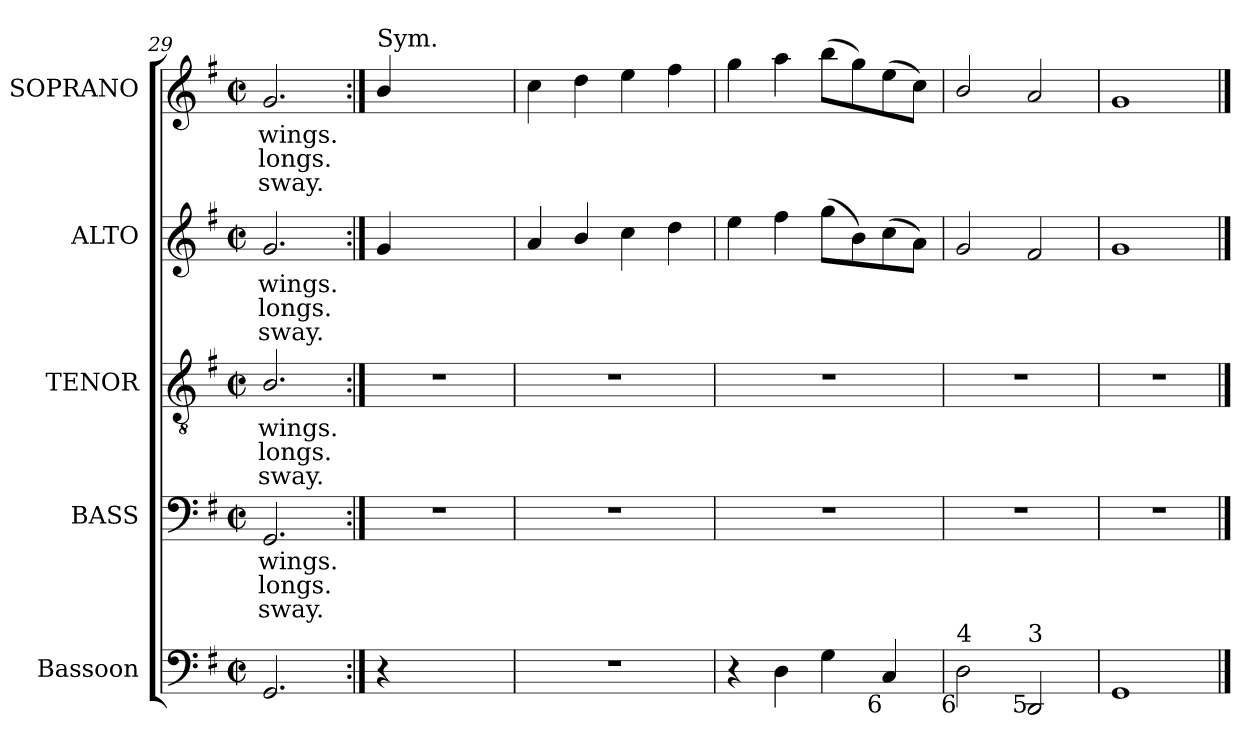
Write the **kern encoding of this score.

**kern	**kern	**text	**text	**text	**kern	**text	**text	**text	**kern	**text	**text	**text	**kern	**text	**text	**text
*part5	*part4	*part4	*part4	*part4	*part3	*part3	*part3	*part3	*part2	*part2	*part2	*part2	*part1	*part1	*part1	*part1
*staff5	*staff4	*staff4	*staff4	*staff4	*staff3	*staff3	*staff3	*staff3	*staff2	*staff2	*staff2	*staff2	*staff1	*staff1	*staff1	*staff1
*I"Bassoon	*I"BASS	*	*	*	*I"TENOR	*	*	*	*I"ALTO	*	*	*	*I"SOPRANO	*	*	*
*I'Bsn.	*I'B.	*	*	*	*I'T.	*	*	*	*I'A.	*	*	*	*I'S.	*	*	*
*clefF4	*clefF4	*	*	*	*clefGv2	*	*	*	*clefG2	*	*	*	*clefG2	*	*	*
*	*	*	*	*	*ITrd7c12	*	*	*	*	*	*	*	*	*	*	*
*k[f#]	*k[f#]	*	*	*	*k[f#]	*	*	*	*k[f#]	*	*	*	*k[f#]	*	*	*
*G:	*G:	*	*	*	*G:	*	*	*	*G:	*	*	*	*G:	*	*	*
*M2/2	*M2/2	*	*	*	*M2/2	*	*	*	*M2/2	*	*	*	*M2/2	*	*	*
*met(c|)	*met(c|)	*	*	*	*met(c|)	*	*	*	*met(c|)	*	*	*	*met(c|)	*	*	*
=29	=29	=29	=29	=29	=29	=29	=29	=29	=29	=29	=29	=29	=29	=29	=29	=29
!	!	!LO:LY:b:color=#000000	!LO:LY:b:color=#000000	!LO:LY:b:color=#000000	!	!	!	!	!	!	!	!	!	!	!	!
!	!	!	!	!	!	!LO:LY:b:color=#000000	!LO:LY:b:color=#000000	!LO:LY:b:color=#000000	!	!	!	!	!	!	!	!
!	!	!	!	!	!	!	!	!	!	!LO:LY:b:color=#000000	!LO:LY:b:color=#000000	!LO:LY:b:color=#000000	!	!	!	!
!	!	!	!	!	!	!	!	!	!	!	!	!	!	!LO:LY:b:color=#000000	!LO:LY:b:color=#000000	!LO:LY:b:color=#000000
2.GGi/	2.GGi/	wings.	-longs.	sway.	2.BBi/	wings.	-longs.	sway.	2.gi/	wings.	-longs.	sway.	2.gi/	wings.	-longs.	sway.
!!LO:LB:g=z
=30:|!	=30:|!	=30:|!	=30:|!	=30:|!	=30:|!	=30:|!	=30:|!	=30:|!	=30:|!	=30:|!	=30:|!	=30:|!	=30:|!	=30:|!	=30:|!	=30:|!
!	!	!	!	!	!	!	!	!	!	!	!	!	!LO:TX:a:t=Sym.	!	!	!
!	!LO:N:vis=1	!	!	!	!LO:N:vis=1	!	!	!	!	!	!	!	!	!	!	!
4r	1r	.	.	.	1r	.	.	.	4gi/	.	.	.	4bi/	.	.	.
2.ryy	.	.	.	.	.	.	.	.	2.ryy	.	.	.	2.ryy	.	.	.
=31	=31	=31	=31	=31	=31	=31	=31	=31	=31	=31	=31	=31	=31	=31	=31	=31
1r	1r	.	.	.	1r	.	.	.	4ai/	.	.	.	4cci\	.	.	.
.	.	.	.	.	.	.	.	.	4bi/	.	.	.	4ddi\	.	.	.
.	.	.	.	.	.	.	.	.	4cci\	.	.	.	4eei\	.	.	.
.	.	.	.	.	.	.	.	.	4ddi\	.	.	.	4ff#i\	.	.	.
=32	=32	=32	=32	=32	=32	=32	=32	=32	=32	=32	=32	=32	=32	=32	=32	=32
4r	1r	.	.	.	1r	.	.	.	4eei\	.	.	.	4ggi\	.	.	.
4Di\	.	.	.	.	.	.	.	.	4ff#i\	.	.	.	4aai\	.	.	.
4Gi\	.	.	.	.	.	.	.	.	(8ggi\L	.	.	.	(8bbi\L	.	.	.
.	.	.	.	.	.	.	.	.	8bi\)	.	.	.	8ggi\)	.	.	.
!LO:TX:b:rj:t=6	!	!	!	!	!	!	!	!	!	!	!	!	!	!	!	!
4Ci/	.	.	.	.	.	.	.	.	(8cci\	.	.	.	(8eei\	.	.	.
.	.	.	.	.	.	.	.	.	8ai\J)	.	.	.	8cci\J)	.	.	.
=33	=33	=33	=33	=33	=33	=33	=33	=33	=33	=33	=33	=33	=33	=33	=33	=33
!LO:TX:b:rj:t=6	!	!	!	!	!	!	!	!	!	!	!	!	!	!	!	!
!LO:TX:t=4	!	!	!	!	!	!	!	!	!	!	!	!	!	!	!	!
2Di\	1r	.	.	.	1r	.	.	.	2gi/	.	.	.	2bi/	.	.	.
!LO:TX:b:rj:t=5	!	!	!	!	!	!	!	!	!	!	!	!	!	!	!	!
!LO:TX:t=3	!	!	!	!	!	!	!	!	!	!	!	!	!	!	!	!
2DDi/	.	.	.	.	.	.	.	.	2f#i/	.	.	.	2ai/	.	.	.
=34	=34	=34	=34	=34	=34	=34	=34	=34	=34	=34	=34	=34	=34	=34	=34	=34
1GGi	1r	.	.	.	1r	.	.	.	1gi	.	.	.	1gi	.	.	.
==	==	==	==	==	==	==	==	==	==	==	==	==	==	==	==	==
*-	*-	*-	*-	*-	*-	*-	*-	*-	*-	*-	*-	*-	*-	*-	*-	*-
